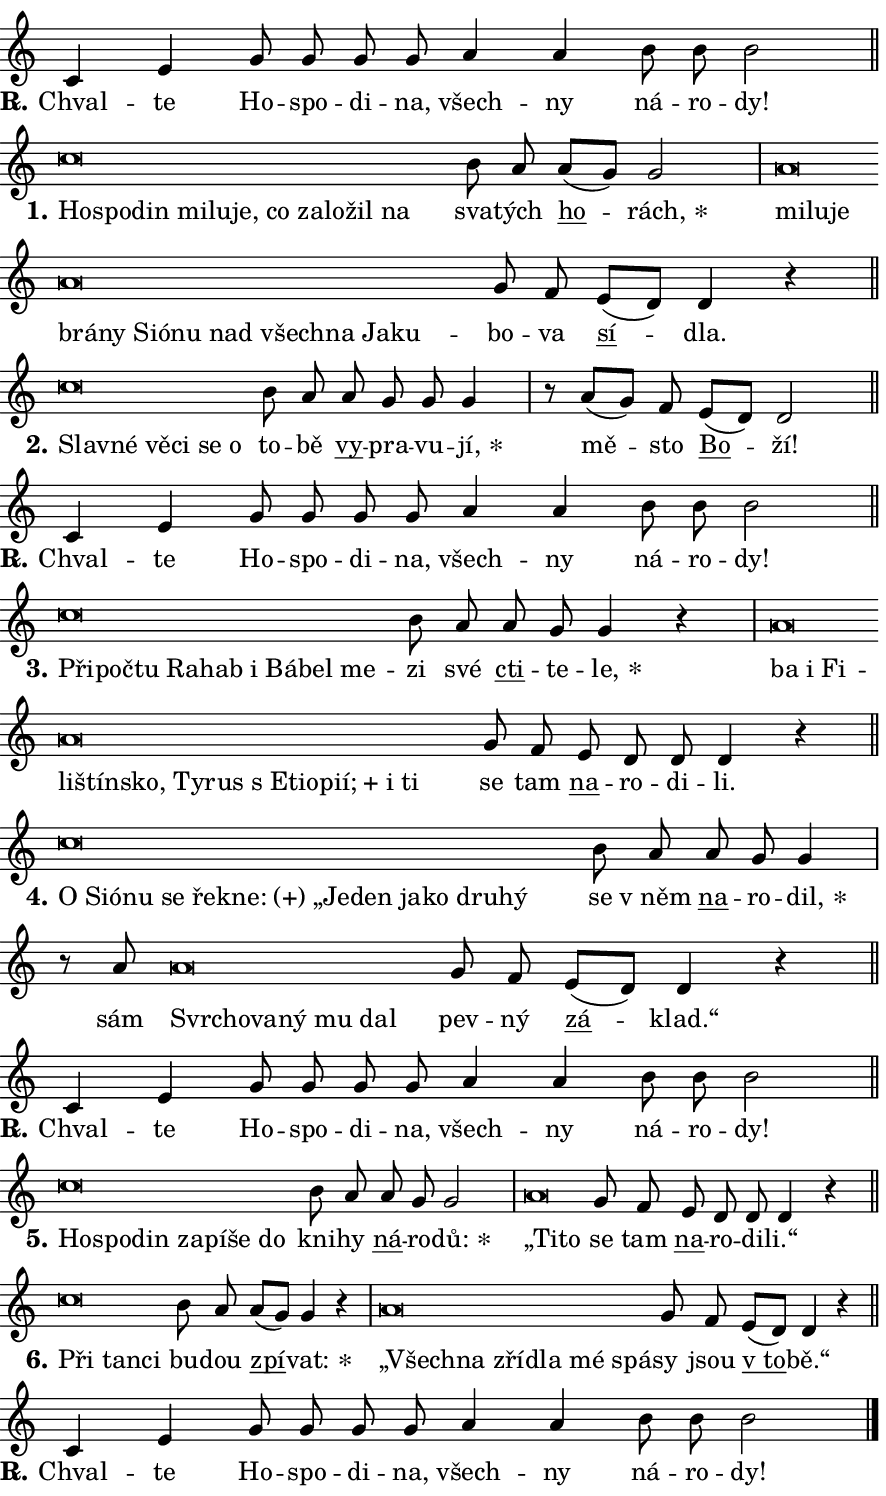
\version "2.24.0"
\header { tagline = "" }
\paper {
  indent = 0\cm
  top-margin = 0\cm
  right-margin = 0.13\cm % to fit lyric hyphens
  bottom-margin = 0\cm
  left-margin = 0\cm
  paper-width = 15\cm
  page-breaking = #ly:one-page-breaking
  system-system-spacing.basic-distance = #11
  score-system-spacing.basic-distance = #11
  ragged-last = ##f
}


%% Author: Thomas Morley
%% https://lists.gnu.org/archive/html/lilypond-user/2020-05/msg00002.html
#(define (line-position grob)
"Returns position of @var[grob} in current system:
   @code{'start}, if at first time-step
   @code{'end}, if at last time-step
   @code{'middle} otherwise
"
  (let* ((col (ly:item-get-column grob))
         (ln (ly:grob-object col 'left-neighbor))
         (rn (ly:grob-object col 'right-neighbor))
         (col-to-check-left (if (ly:grob? ln) ln col))
         (col-to-check-right (if (ly:grob? rn) rn col))
         (break-dir-left
           (and
             (ly:grob-property col-to-check-left 'non-musical #f)
             (ly:item-break-dir col-to-check-left)))
         (break-dir-right
           (and
             (ly:grob-property col-to-check-right 'non-musical #f)
             (ly:item-break-dir col-to-check-right))))
        (cond ((eqv? 1 break-dir-left) 'start)
              ((eqv? -1 break-dir-right) 'end)
              (else 'middle))))

#(define (tranparent-at-line-position vctor)
  (lambda (grob)
  "Relying on @code{line-position} select the relevant enry from @var{vctor}.
Used to determine transparency,"
    (case (line-position grob)
      ((end) (not (vector-ref vctor 0)))
      ((middle) (not (vector-ref vctor 1)))
      ((start) (not (vector-ref vctor 2))))))

noteHeadBreakVisibility =
#(define-music-function (break-visibility)(vector?)
"Makes @code{NoteHead}s transparent relying on @var{break-visibility}"
#{
  \override NoteHead.transparent =
    #(tranparent-at-line-position break-visibility)
#})

#(define delete-ledgers-for-transparent-note-heads
  (lambda (grob)
    "Reads whether a @code{NoteHead} is transparent.
If so this @code{NoteHead} is removed from @code{'note-heads} from
@var{grob}, which is supposed to be @code{LedgerLineSpanner}.
As a result ledgers are not printed for this @code{NoteHead}"
    (let* ((nhds-array (ly:grob-object grob 'note-heads))
           (nhds-list
             (if (ly:grob-array? nhds-array)
                 (ly:grob-array->list nhds-array)
                 '()))
           ;; Relies on the transparent-property being done before
           ;; Staff.LedgerLineSpanner.after-line-breaking is executed.
           ;; This is fragile ...
           (to-keep
             (remove
               (lambda (nhd)
                 (ly:grob-property nhd 'transparent #f))
               nhds-list)))
      ;; TODO find a better method to iterate over grob-arrays, similiar
      ;; to filter/remove etc for lists
      ;; For now rebuilt from scratch
      (set! (ly:grob-object grob 'note-heads)  '())
      (for-each
        (lambda (nhd)
          (ly:pointer-group-interface::add-grob grob 'note-heads nhd))
        to-keep))))

squashNotes = {
  \override NoteHead.X-extent = #'(-0.2 . 0.2)
  \override NoteHead.Y-extent = #'(-0.75 . 0)
  \override NoteHead.stencil =
    #(lambda (grob)
       (let ((pos (ly:grob-property grob 'staff-position)))
         (begin
           (if (< pos -7) (display "ERROR: Lower brevis then expected\n") (display ""))
           (if (<= pos -6) ly:text-interface::print ly:note-head::print))))
}
unSquashNotes = {
  \revert NoteHead.X-extent
  \revert NoteHead.Y-extent
  \revert NoteHead.stencil
}

hideNotes = \noteHeadBreakVisibility #begin-of-line-visible
unHideNotes = \noteHeadBreakVisibility #all-visible

% work-around for resetting accidentals
% https://lilypond.org/doc/v2.23/Documentation/notation/displaying-rhythms#unmetered-music
cadenzaMeasure = {
  \cadenzaOff
  \partial 1024 s1024
  \cadenzaOn
}

#(define-markup-command (accent layout props text) (markup?)
  "Underline accented syllable"
  (interpret-markup layout props
    #{\markup \override #'(offset . 4.3) \underline { #text }#}))

responsum = \markup \concat {
  "R" \hspace #-1.05 \path #0.1 #'((moveto 0 0.07) (lineto 0.9 0.8)) \hspace #0.05 "."
}

spaceSize = #0.6828661417322834 % exact space size for TeX Gyre Schola

\layout {
  \context {
    \Staff
    \remove "Time_signature_engraver"
    \override LedgerLineSpanner.after-line-breaking = #delete-ledgers-for-transparent-note-heads
  }
  \context {
    \Lyrics {
      \override LyricSpace.minimum-distance = \spaceSize
      \override LyricText.font-name = #"TeX Gyre Schola"
      \override LyricText.font-size = 1
      \override StanzaNumber.font-name = #"TeX Gyre Schola Bold"
      \override StanzaNumber.font-size = 1
    }
  }
  \context {
    \Score 
    \override NoteHead.text =
      #(lambda (grob) 
        (let ((pos (ly:grob-property grob 'staff-position)))
          #{\markup {
            \combine
              \halign #-0.55 \raise #(if (= pos -6) 0 0.5) \override #'(thickness . 2) \draw-line #'(3.2 . 0)
              \musicglyph "noteheads.sM1"
          }#}))
  }
}

% magnetic-lyrics.ily
%
%   written by
%     Jean Abou Samra <jean@abou-samra.fr>
%     Werner Lemberg <wl@gnu.org>
%
%   adapted by
%     Jiri Hon <jiri.hon@gmail.com>
%
% Version 2022-Apr-15

% https://www.mail-archive.com/lilypond-user@gnu.org/msg149350.html

#(define (Left_hyphen_pointer_engraver context)
   "Collect syllable-hyphen-syllable occurrences in lyrics and store
them in properties.  This engraver only looks to the left.  For
example, if the lyrics input is @code{foo -- bar}, it does the
following.

@itemize @bullet
@item
Set the @code{text} property of the @code{LyricHyphen} grob between
@q{foo} and @q{bar} to @code{foo}.

@item
Set the @code{left-hyphen} property of the @code{LyricText} grob with
text @q{foo} to the @code{LyricHyphen} grob between @q{foo} and
@q{bar}.
@end itemize

Use this auxiliary engraver in combination with the
@code{lyric-@/text::@/apply-@/magnetic-@/offset!} hook."
   (let ((hyphen #f)
         (text #f))
     (make-engraver
      (acknowledgers
       ((lyric-syllable-interface engraver grob source-engraver)
        (set! text grob)))
      (end-acknowledgers
       ((lyric-hyphen-interface engraver grob source-engraver)
        ;(when (not (grob::has-interface grob 'lyric-space-interface))
          (set! hyphen grob)));)
      ((stop-translation-timestep engraver)
       (when (and text hyphen)
         (ly:grob-set-object! text 'left-hyphen hyphen))
       (set! text #f)
       (set! hyphen #f)))))

#(define (lyric-text::apply-magnetic-offset! grob)
   "If the space between two syllables is less than the value in
property @code{LyricText@/.details@/.squash-threshold}, move the right
syllable to the left so that it gets concatenated with the left
syllable.

Use this function as a hook for
@code{LyricText@/.after-@/line-@/breaking} if the
@code{Left_@/hyphen_@/pointer_@/engraver} is active."
   (let ((hyphen (ly:grob-object grob 'left-hyphen #f)))
     (when hyphen
       (let ((left-text (ly:spanner-bound hyphen LEFT)))
         (when (grob::has-interface left-text 'lyric-syllable-interface)
           (let* ((common (ly:grob-common-refpoint grob left-text X))
                  (this-x-ext (ly:grob-extent grob common X))
                  (left-x-ext
                   (begin
                     ;; Trigger magnetism for left-text.
                     (ly:grob-property left-text 'after-line-breaking)
                     (ly:grob-extent left-text common X)))
                  ;; `delta` is the gap width between two syllables.
                  (delta (- (interval-start this-x-ext)
                            (interval-end left-x-ext)))
                  (details (ly:grob-property grob 'details))
                  (threshold (assoc-get 'squash-threshold details 0.2)))
             (when (< delta threshold)
               (let* (;; We have to manipulate the input text so that
                      ;; ligatures crossing syllable boundaries are not
                      ;; disabled.  For languages based on the Latin
                      ;; script this is essentially a beautification.
                      ;; However, for non-Western scripts it can be a
                      ;; necessity.
                      (lt (ly:grob-property left-text 'text))
                      (rt (ly:grob-property grob 'text))
                      (is-space (grob::has-interface hyphen 'lyric-space-interface))
                      (space (if is-space " " ""))
                      (extra-delta (if is-space spaceSize 0))
                      ;; Append new syllable.
                      (ltrt-space (if (and (string? lt) (string? rt))
                                (string-append lt space rt)
                                (make-concat-markup (list lt space rt))))
                      ;; Right-align `ltrt` to the right side.
                      (ltrt-space-markup (grob-interpret-markup
                               grob
                               (make-translate-markup
                                (cons (interval-length this-x-ext) 0)
                                (make-right-align-markup ltrt-space)))))
                 (begin
                   ;; Don't print `left-text`.
                   (ly:grob-set-property! left-text 'stencil #f)
                   ;; Set text and stencil (which holds all collected
                   ;; syllables so far) and shift it to the left.
                   (ly:grob-set-property! grob 'text ltrt-space)
                   (ly:grob-set-property! grob 'stencil ltrt-space-markup)
                   (ly:grob-translate-axis! grob (- (- delta extra-delta)) X))))))))))


#(define (lyric-hyphen::displace-bounds-first grob)
   ;; Make very sure this callback isn't triggered too early.
   (let ((left (ly:spanner-bound grob LEFT))
         (right (ly:spanner-bound grob RIGHT)))
     (ly:grob-property left 'after-line-breaking)
     (ly:grob-property right 'after-line-breaking)
     (ly:lyric-hyphen::print grob)))

squashThreshold = #0.4

\layout {
  \context {
    \Lyrics
    \consists #Left_hyphen_pointer_engraver
    \override LyricText.after-line-breaking =
      #lyric-text::apply-magnetic-offset!
    \override LyricHyphen.stencil = #lyric-hyphen::displace-bounds-first
    \override LyricText.details.squash-threshold = \squashThreshold
    \override LyricHyphen.minimum-distance = 0
    \override LyricHyphen.minimum-length = \squashThreshold
  }
}

squashText = \override LyricText.details.squash-threshold = 9999
unSquashText = \override LyricText.details.squash-threshold = \squashThreshold

leftText = \override LyricText.self-alignment-X = #LEFT
unLeftText = \revert LyricText.self-alignment-X

starOffset = #(lambda (grob) 
                (let ((x_offset (ly:self-alignment-interface::aligned-on-x-parent grob)))
                  (if (= x_offset 0) 0 (+ x_offset 1.2))))

star = #(define-music-function (syllable)(string?)
"Append star separator at the end of a syllable"
#{
  \once \override LyricText.X-offset = #starOffset
  \lyricmode { \markup {
    #syllable
    \override #'((font-name . "TeX Gyre Schola Bold")) \hspace #0.2 \lower #0.65 \larger "*"
  } }
#})

starAccent = #(define-music-function (syllable)(string?)
"Append star separator at the end of a syllable and make accent"
#{
  \once \override LyricText.X-offset = #starOffset
  \lyricmode { \markup {
    \accent #syllable
    \override #'((font-name . "TeX Gyre Schola Bold")) \hspace #0.2 \lower #0.65 \larger "*"
  } }
#})

breath = #(define-music-function (syllable)(string?)
"Append breathing indicator at the end of a syllable"
#{
  \lyricmode { \markup { #syllable "+" } }
#})

optionalBreath = #(define-music-function (syllable)(string?)
"Append optional breathing indicator at the end of a syllable"
#{
  \lyricmode { \markup { #syllable "(+)" } }
#})


\score {
    <<
        \new Voice = "melody" { \cadenzaOn \key c \major \relative { c'4 e g8 g g g \bar "" a4 a b8 b b2 \cadenzaMeasure \bar "||" \break } }
        \new Lyrics \lyricsto "melody" { \lyricmode { \set stanza = \responsum
Chval -- te Ho -- spo -- di -- na, všech -- ny ná -- ro -- dy! } }
    >>
    \layout {}
}

\score {
    <<
        \new Voice = "melody" { \cadenzaOn \key c \major \relative { \squashNotes c''\breve*1/16 \hideNotes \breve*1/16 \bar "" \breve*1/16 \bar "" \breve*1/16 \bar "" \breve*1/16 \bar "" \breve*1/16 \bar "" \breve*1/16 \bar "" \breve*1/16 \bar "" \breve*1/16 \bar "" \breve*1/16 \breve*1/16 \bar "" \unHideNotes \unSquashNotes b8 a \bar "" a[( g)] g2 \cadenzaMeasure \bar "|" \squashNotes a\breve*1/16 \hideNotes \breve*1/16 \bar "" \breve*1/16 \bar "" \breve*1/16 \bar "" \breve*1/16 \bar "" \breve*1/16 \bar "" \breve*1/16 \bar "" \breve*1/16 \bar "" \breve*1/16 \bar "" \breve*1/16 \bar "" \breve*1/16 \bar "" \breve*1/16 \breve*1/16 \bar "" \unHideNotes \unSquashNotes g8 f \bar "" e[( d)] d4 r \cadenzaMeasure \bar "||" \break } }
        \new Lyrics \lyricsto "melody" { \lyricmode { \set stanza = "1."
\leftText Ho -- \squashText spo -- din mi -- lu -- je, co za -- lo -- žil na \unLeftText \unSquashText sva -- tých \markup \accent ho -- \star rách, \leftText mi -- \squashText lu -- je brá -- ny Si -- ó -- nu nad všech -- na Ja -- ku -- \unLeftText \unSquashText bo -- va \markup \accent sí -- dla. } }
    >>
    \layout {}
}

\score {
    <<
        \new Voice = "melody" { \cadenzaOn \key c \major \relative { \squashNotes c''\breve*1/16 \hideNotes \breve*1/16 \bar "" \breve*1/16 \bar "" \breve*1/16 \bar "" \breve*1/16 \breve*1/16 \bar "" \unHideNotes \unSquashNotes b8 a \bar "" a g g g4 \cadenzaMeasure \bar "|" r8 a[( g8)] f \bar "" e[( d)] d2 \cadenzaMeasure \bar "||" \break } }
        \new Lyrics \lyricsto "melody" { \lyricmode { \set stanza = "2."
\leftText Slav -- \squashText né vě -- ci se o \unLeftText \unSquashText to -- bě \markup \accent vy -- pra -- vu -- \star jí, mě -- sto \markup \accent Bo -- ží! } }
    >>
    \layout {}
}

\score {
    <<
        \new Voice = "melody" { \cadenzaOn \key c \major \relative { c'4 e g8 g g g \bar "" a4 a b8 b b2 \cadenzaMeasure \bar "||" \break } }
        \new Lyrics \lyricsto "melody" { \lyricmode { \set stanza = \responsum
Chval -- te Ho -- spo -- di -- na, všech -- ny ná -- ro -- dy! } }
    >>
    \layout {}
}

\score {
    <<
        \new Voice = "melody" { \cadenzaOn \key c \major \relative { \squashNotes c''\breve*1/16 \hideNotes \breve*1/16 \bar "" \breve*1/16 \bar "" \breve*1/16 \bar "" \breve*1/16 \bar "" \breve*1/16 \bar "" \breve*1/16 \bar "" \breve*1/16 \breve*1/16 \bar "" \unHideNotes \unSquashNotes b8 a \bar "" a g g4 r \cadenzaMeasure \bar "|" \squashNotes a\breve*1/16 \hideNotes \breve*1/16 \bar "" \breve*1/16 \bar "" \breve*1/16 \bar "" \breve*1/16 \bar "" \breve*1/16 \bar "" \breve*1/16 \bar "" \breve*1/16 \bar "" \breve*1/16 \bar "" \breve*1/16 \bar "" \breve*1/16 \bar "" \breve*1/16 \breve*1/16 \bar "" \unHideNotes \unSquashNotes g8 f \bar "" e d d d4 r \cadenzaMeasure \bar "||" \break } }
        \new Lyrics \lyricsto "melody" { \lyricmode { \set stanza = "3."
\leftText Při -- \squashText poč -- tu Ra -- hab i Bá -- bel me -- \unLeftText \unSquashText zi své \markup \accent cti -- te -- \star le, \leftText ba \squashText i Fi -- li -- štín -- sko, Ty -- rus "s E" -- tio -- \breath "pií;" i ti \unLeftText \unSquashText se tam \markup \accent na -- ro -- di -- li. } }
    >>
    \layout {}
}

\score {
    <<
        \new Voice = "melody" { \cadenzaOn \key c \major \relative { \squashNotes c''\breve*1/16 \hideNotes \breve*1/16 \bar "" \breve*1/16 \bar "" \breve*1/16 \bar "" \breve*1/16 \bar "" \breve*1/16 \bar "" \breve*1/16 \bar "" \breve*1/16 \bar "" \breve*1/16 \bar "" \breve*1/16 \bar "" \breve*1/16 \bar "" \breve*1/16 \breve*1/16 \bar "" \unHideNotes \unSquashNotes b8 a \bar "" a g g4 \cadenzaMeasure \bar "|" r8 a8 \squashNotes a\breve*1/16 \hideNotes \breve*1/16 \bar "" \breve*1/16 \bar "" \breve*1/16 \bar "" \breve*1/16 \breve*1/16 \bar "" \unHideNotes \unSquashNotes g8 f \bar "" e[( d)] d4 r \cadenzaMeasure \bar "||" \break } }
        \new Lyrics \lyricsto "melody" { \lyricmode { \set stanza = "4."
\leftText O \squashText Si -- ó -- nu se řek -- \optionalBreath ne: „Je -- den ja -- ko dru -- hý \unLeftText \unSquashText se "v něm" \markup \accent na -- ro -- \star dil, sám \leftText Svr -- \squashText cho -- va -- ný mu dal \unLeftText \unSquashText pev -- ný \markup \accent zá -- klad.“ } }
    >>
    \layout {}
}

\score {
    <<
        \new Voice = "melody" { \cadenzaOn \key c \major \relative { c'4 e g8 g g g \bar "" a4 a b8 b b2 \cadenzaMeasure \bar "||" \break } }
        \new Lyrics \lyricsto "melody" { \lyricmode { \set stanza = \responsum
Chval -- te Ho -- spo -- di -- na, všech -- ny ná -- ro -- dy! } }
    >>
    \layout {}
}

\score {
    <<
        \new Voice = "melody" { \cadenzaOn \key c \major \relative { \squashNotes c''\breve*1/16 \hideNotes \breve*1/16 \bar "" \breve*1/16 \bar "" \breve*1/16 \bar "" \breve*1/16 \bar "" \breve*1/16 \breve*1/16 \bar "" \unHideNotes \unSquashNotes b8 a \bar "" a g g2 \cadenzaMeasure \bar "|" \squashNotes a\breve*1/16 \hideNotes \breve*1/16 \bar "" \unHideNotes \unSquashNotes g8 f \bar "" e d d d4 r \cadenzaMeasure \bar "||" \break } }
        \new Lyrics \lyricsto "melody" { \lyricmode { \set stanza = "5."
\leftText Ho -- \squashText spo -- din za -- pí -- še do \unLeftText \unSquashText kni -- hy \markup \accent ná -- ro -- \star dů: \leftText „Ti -- \squashText to \unLeftText \unSquashText se tam \markup \accent na -- ro -- di -- li.“ } }
    >>
    \layout {}
}

\score {
    <<
        \new Voice = "melody" { \cadenzaOn \key c \major \relative { \squashNotes c''\breve*1/16 \hideNotes \breve*1/16 \breve*1/16 \bar "" \unHideNotes \unSquashNotes b8 a \bar "" a[( g)] g4 r \cadenzaMeasure \bar "|" \squashNotes a\breve*1/16 \hideNotes \breve*1/16 \bar "" \breve*1/16 \bar "" \breve*1/16 \bar "" \breve*1/16 \breve*1/16 \bar "" \unHideNotes \unSquashNotes g8 f \bar "" e[( d)] d4 r \cadenzaMeasure \bar "||" \break } }
        \new Lyrics \lyricsto "melody" { \lyricmode { \set stanza = "6."
\leftText Při \squashText tan -- ci \unLeftText \unSquashText bu -- dou \markup \accent zpí -- \star vat: \leftText „Všech -- \squashText na zří -- dla mé spá -- \unLeftText \unSquashText sy jsou \markup \accent "v to" -- bě.“ } }
    >>
    \layout {}
}

\score {
    <<
        \new Voice = "melody" { \cadenzaOn \key c \major \relative { c'4 e g8 g g g \bar "" a4 a b8 b b2 \cadenzaMeasure \bar "||" \break } \bar "|." }
        \new Lyrics \lyricsto "melody" { \lyricmode { \set stanza = \responsum
Chval -- te Ho -- spo -- di -- na, všech -- ny ná -- ro -- dy! } }
    >>
    \layout {}
}
